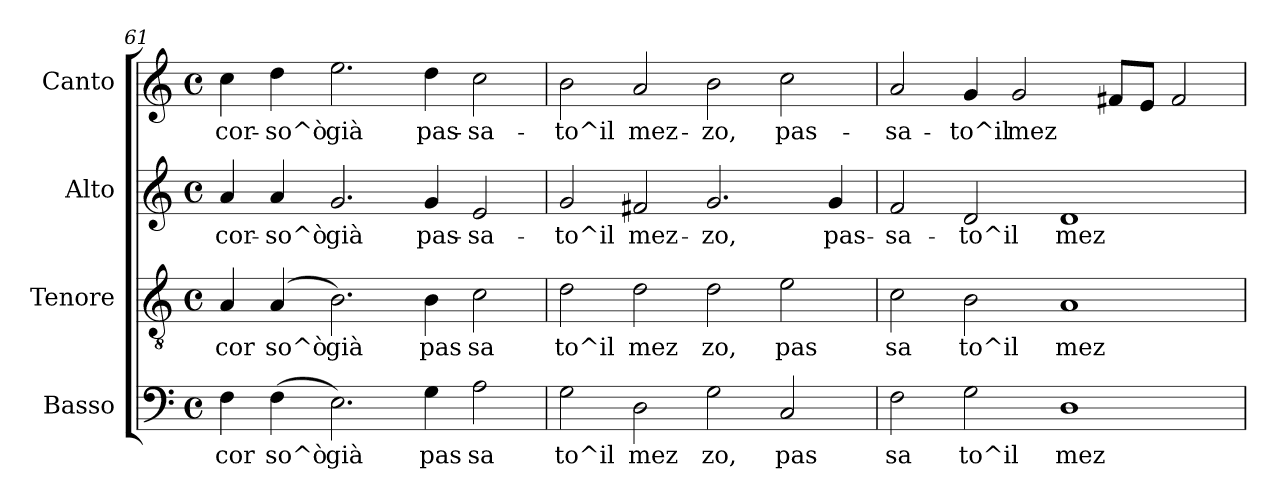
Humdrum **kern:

**kern	**text	**kern	**text	**kern	**text	**kern	**text
*part4	*part4	*part3	*part3	*part2	*part2	*part1	*part1
*staff4	*staff4	*staff3	*staff3	*staff2	*staff2	*staff1	*staff1
*I"Basso	*	*I"Tenore	*	*I"Alto	*	*I"Canto	*
*I'Basso	*	*I'Tenore	*	*I'Alto	*	*I'Canto	*
!!LO:LB:g=z
*clefF4	*	*clefGv2	*	*clefG2	*	*clefG2	*
*k[]	*	*k[]	*	*k[]	*	*k[]	*
*C:	*	*C:	*	*C:	*	*C:	*
*M4/4	*	*M4/4	*	*M4/4	*	*M4/4	*
*met(c)	*	*met(c)	*	*met(c)	*	*met(c)	*
=61	=61	=61	=61	=61	=61	=61	=61
!	!LO:LY:b:cj	!	!LO:LY:b:cj	!	!LO:LY:b:cj	!	!LO:LY:b:cj
4F\	cor	4A/	cor	4a/	cor-	4cc\	cor-
!	!LO:LY:b:cj	!	!LO:LY:b:cj	!	!LO:LY:b:cj	!	!LO:LY:b:cj
(<4F\	so^ò	(>4A/	so^ò	4a/	-so^ò	4dd\	-so^ò
!	!LO:LY:b:cj	!	!LO:LY:b:cj	!	!LO:LY:b:cj	!	!LO:LY:b:cj
2.E\)	già	2.B\)	già	2.g/	già	2.ee\	già
!	!LO:LY:b:cj	!	!LO:LY:b:cj	!	!LO:LY:b:cj	!	!LO:LY:b:cj
4G\	pas	4B\	pas	4g/	pas-	4dd\	pas-
!	!LO:LY:b:cj	!	!LO:LY:b:cj	!	!LO:LY:b:cj	!	!LO:LY:b:cj
2A\	sa	2c\	sa	2e/	-sa-	2cc\	-sa-
=62	=62	=62	=62	=62	=62	=62	=62
!	!LO:LY:b:cj	!	!LO:LY:b:cj	!	!LO:LY:b:cj	!	!LO:LY:b:cj
2G\	to^il	2d\	to^il	2g/	-to^il	2b\	-to^il
!	!LO:LY:b:cj	!	!LO:LY:b:cj	!	!LO:LY:b:cj	!	!LO:LY:b:cj
2D\	mez	2d\	mez	2f#X/	mez-	2a/	mez-
!	!LO:LY:b:cj	!	!LO:LY:b:cj	!	!LO:LY:b:cj	!	!LO:LY:b:cj
2G\	zo,	2d\	zo,	2.g/	-zo,	2b\	-zo,
!	!LO:LY:b:cj	!	!LO:LY:b:cj	!	!	!	!LO:LY:b:cj
2C/	pas	2e\	pas	.	.	2cc\	pas-
!	!	!	!	!	!LO:LY:b:cj	!	!
.	.	.	.	4g/	pas-	.	.
=63	=63	=63	=63	=63	=63	=63	=63
!	!LO:LY:b:cj	!	!LO:LY:b:cj	!	!LO:LY:b:cj	!	!LO:LY:b:cj
2F\	sa	2c\	sa	2f/	-sa-	2a/	-sa-
!	!LO:LY:b:cj	!	!LO:LY:b:cj	!	!LO:LY:b:cj	!	!LO:LY:b:cj
2G\	to^il	2B\	to^il	2d/	-to^il	4g/	-to^il
!	!	!	!	!	!	!	!LO:LY:b:cj
.	.	.	.	.	.	2g/	mez-
!	!LO:LY:b:cj	!	!LO:LY:b:cj	!	!LO:LY:b:cj	!	!
1D	mez	1A	mez	1d	mez-	.	.
!	!	!	!	!	!	!	!LO:LY:b:cj
.	.	.	.	.	.	8f#/L	--
!	!	!	!	!	!	!	!LO:LY:b:cj
.	.	.	.	.	.	8e/J	--
!	!	!	!	!	!	!	!LO:LY:b:cj
.	.	.	.	.	.	2f#/	--
=	=	=	=	=	=	=	=
*-	*-	*-	*-	*-	*-	*-	*-
